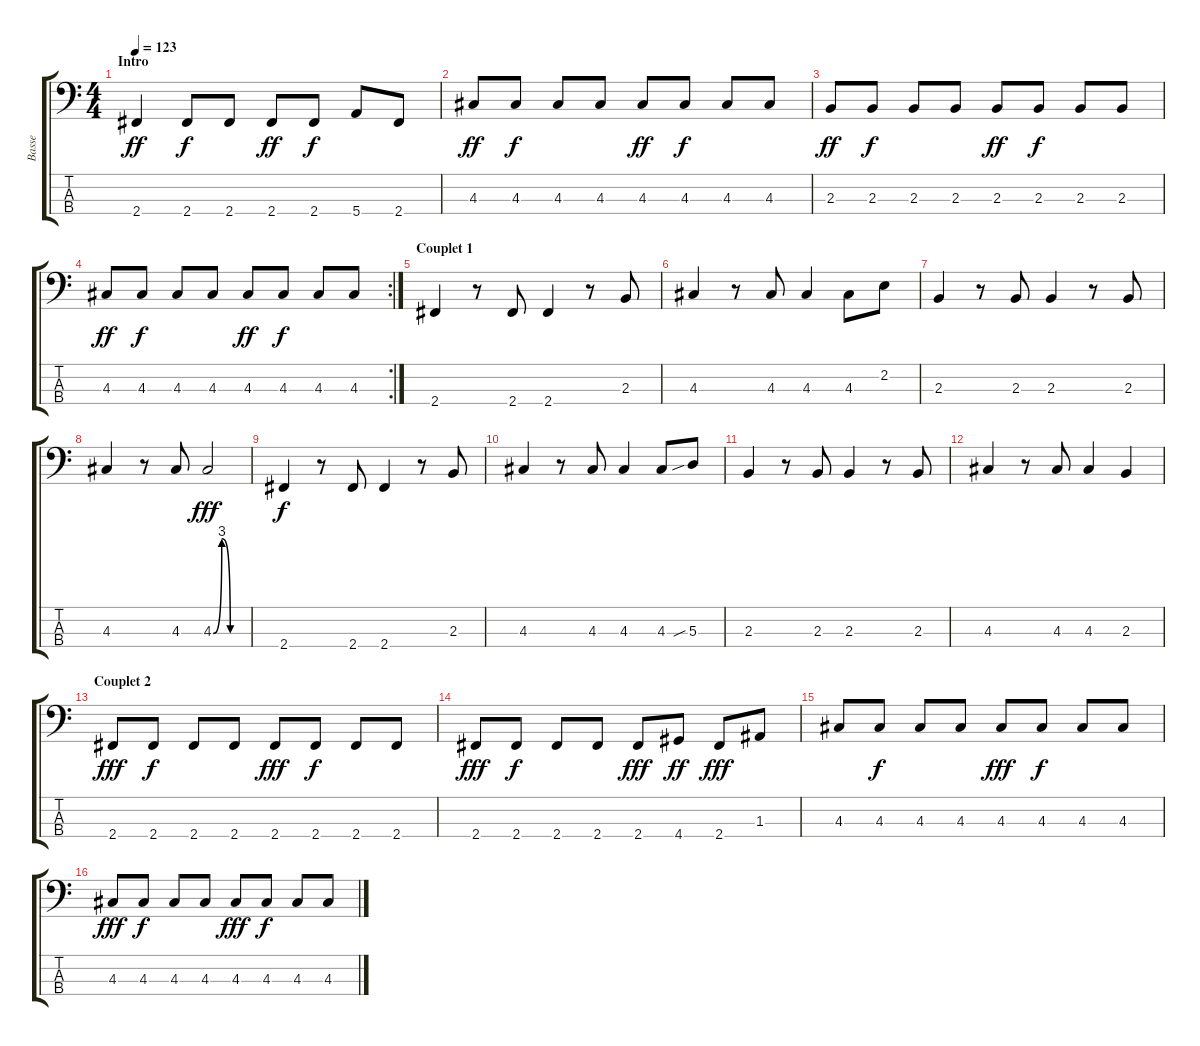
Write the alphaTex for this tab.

\track ("Basse" "Basse") {instrument electricbassfinger}
\staff {score tabs}
\tuning (G2 D2 A1 E1) {hide}
\ts (4 4)
\section ("" "Intro")
\tempo 123
\clef f4
\ks c
2.4.4{dy ff instrument electricbassfinger} 2.4.8{dy f} 2.4.8 2.4.8{dy ff} 2.4.8{dy f} 5.4.8 2.4.8 |
4.3.8{dy ff} 4.3.8{dy f} 4.3.8 4.3.8 4.3.8{dy ff} 4.3.8{dy f} 4.3.8 4.3.8 |
2.3.8{dy ff} 2.3.8{dy f} 2.3.8 2.3.8 2.3.8{dy ff} 2.3.8{dy f} 2.3.8 2.3.8 |
\rc 2
4.3.8{dy ff} 4.3.8{dy f} 4.3.8 4.3.8 4.3.8{dy ff} 4.3.8{dy f} 4.3.8 4.3.8 |
\section ("" "Couplet 1")
2.4.4 r.8 2.4.8 2.4.4 r.8 2.3.8 |
4.3.4 r.8 4.3.8 4.3.4 4.3.8 2.2.8 |
2.3.4 r.8 2.3.8 2.3.4 r.8 2.3.8 |
4.3.4 r.8 4.3.8 4.3{be (custom 0 0 15 12 30 0 60 0)}.2{dy fff} |
2.4.4{dy f} r.8 2.4.8 2.4.4 r.8 2.3.8 |
4.3.4 r.8 4.3.8 4.3.4 4.3.8 5.3{sib}.8 |
2.3.4 r.8 2.3.8 2.3.4 r.8 2.3.8 |
4.3.4 r.8 4.3.8 4.3.4 2.3.4 |
\section ("" "Couplet 2")
2.4.8{dy fff} 2.4.8{dy f} 2.4.8 2.4.8 2.4.8{dy fff} 2.4.8{dy f} 2.4.8 2.4.8 |
2.4.8{dy fff} 2.4.8{dy f} 2.4.8 2.4.8 2.4.8{dy fff} 4.4.8{dy ff} 2.4.8{dy fff} 1.3.8 |
4.3.8 4.3.8{dy f} 4.3.8 4.3.8 4.3.8{dy fff} 4.3.8{dy f} 4.3.8 4.3.8 |
4.3.8{dy fff} 4.3.8{dy f} 4.3.8 4.3.8 4.3.8{dy fff} 4.3.8{dy f} 4.3.8 4.3.8
